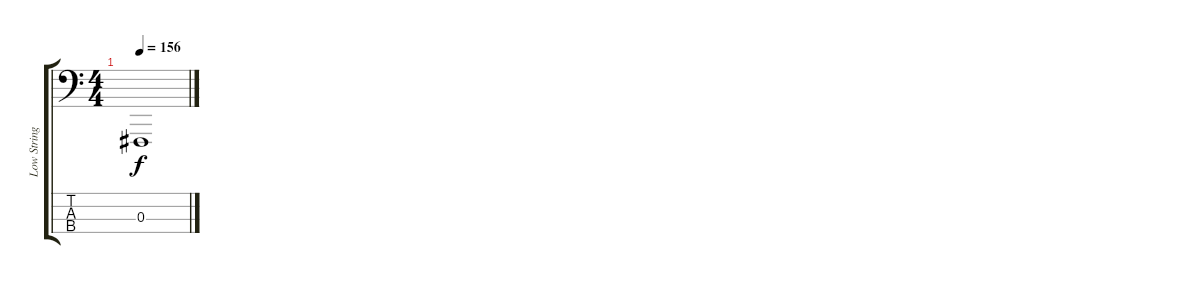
\track ("Low Strings" "Low String") {instrument synthstrings1}
\staff {score tabs}
\tuning (E2 B1 Gb1 Db1) {hide}
\ts (4 4)
\tempo 156
\clef f4
\ks c
0.3{t}.1{dy f}
